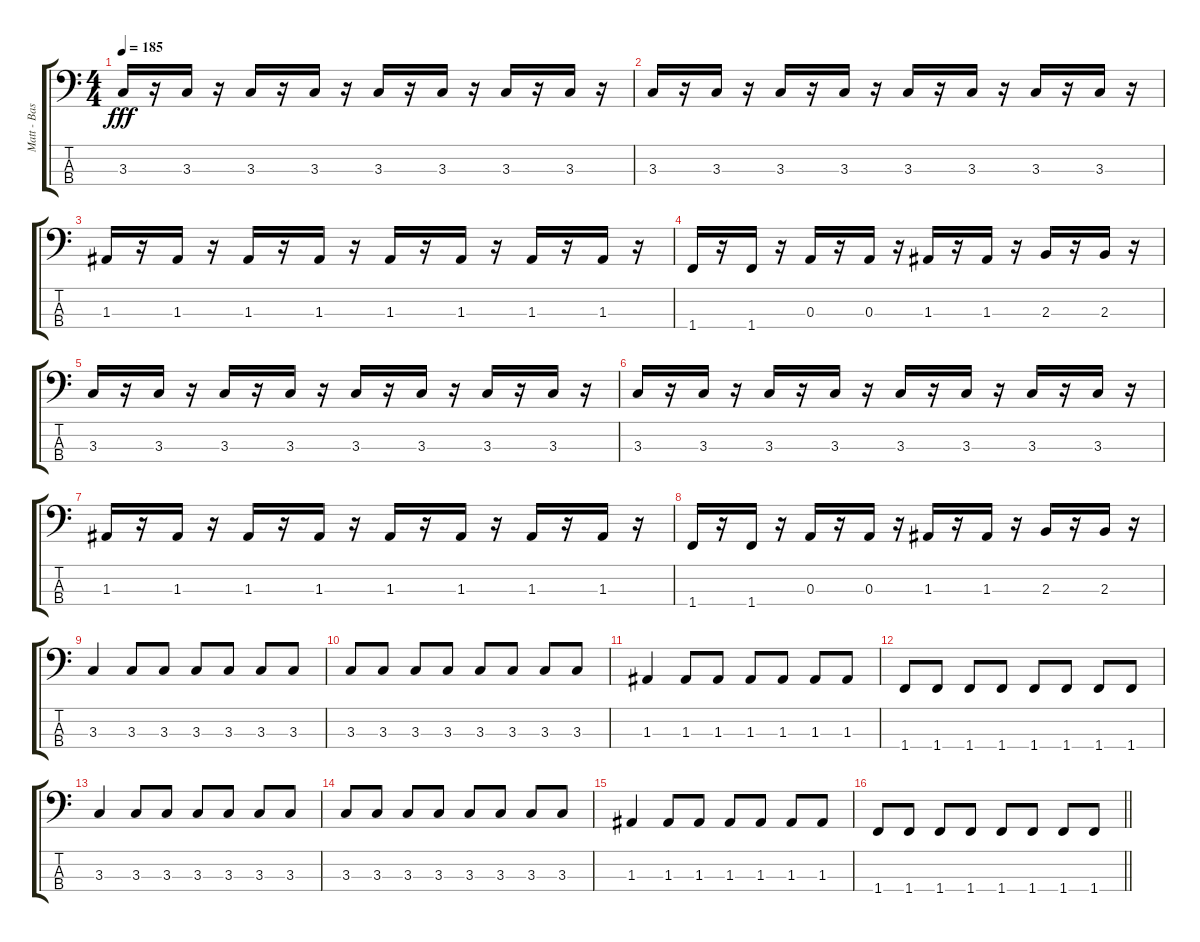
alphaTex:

\track ("Matt - Bass Guitar" "Matt - Bas") {instrument electricbasspick}
\staff {score tabs}
\tuning (G2 D2 A1 E1) {hide}
\ts (4 4)
\tempo 185
\clef f4
\ks c
3.3.16{dy fff} r.16 3.3.16 r.16 3.3.16 r.16 3.3.16 r.16 3.3.16 r.16 3.3.16 r.16 3.3.16 r.16 3.3.16 r.16 |
3.3.16 r.16 3.3.16 r.16 3.3.16 r.16 3.3.16 r.16 3.3.16 r.16 3.3.16 r.16 3.3.16 r.16 3.3.16 r.16 |
1.3.16 r.16 1.3.16 r.16 1.3.16 r.16 1.3.16 r.16 1.3.16 r.16 1.3.16 r.16 1.3.16 r.16 1.3.16 r.16 |
1.4.16 r.16 1.4.16 r.16 0.3.16 r.16 0.3.16 r.16 1.3.16 r.16 1.3.16 r.16 2.3.16 r.16 2.3.16 r.16 |
3.3.16 r.16 3.3.16 r.16 3.3.16 r.16 3.3.16 r.16 3.3.16 r.16 3.3.16 r.16 3.3.16 r.16 3.3.16 r.16 |
3.3.16 r.16 3.3.16 r.16 3.3.16 r.16 3.3.16 r.16 3.3.16 r.16 3.3.16 r.16 3.3.16 r.16 3.3.16 r.16 |
1.3.16 r.16 1.3.16 r.16 1.3.16 r.16 1.3.16 r.16 1.3.16 r.16 1.3.16 r.16 1.3.16 r.16 1.3.16 r.16 |
1.4.16 r.16 1.4.16 r.16 0.3.16 r.16 0.3.16 r.16 1.3.16 r.16 1.3.16 r.16 2.3.16 r.16 2.3.16 r.16 |
3.3.4 3.3.8 3.3.8 3.3.8 3.3.8 3.3.8 3.3.8 |
3.3.8 3.3.8 3.3.8 3.3.8 3.3.8 3.3.8 3.3.8 3.3.8 |
1.3.4 1.3.8 1.3.8 1.3.8 1.3.8 1.3.8 1.3.8 |
1.4.8 1.4.8 1.4.8 1.4.8 1.4.8 1.4.8 1.4.8 1.4.8 |
3.3.4 3.3.8 3.3.8 3.3.8 3.3.8 3.3.8 3.3.8 |
3.3.8 3.3.8 3.3.8 3.3.8 3.3.8 3.3.8 3.3.8 3.3.8 |
1.3.4 1.3.8 1.3.8 1.3.8 1.3.8 1.3.8 1.3.8 |
\barLineRight lightlight
1.4.8 1.4.8 1.4.8 1.4.8 1.4.8 1.4.8 1.4.8 1.4.8
